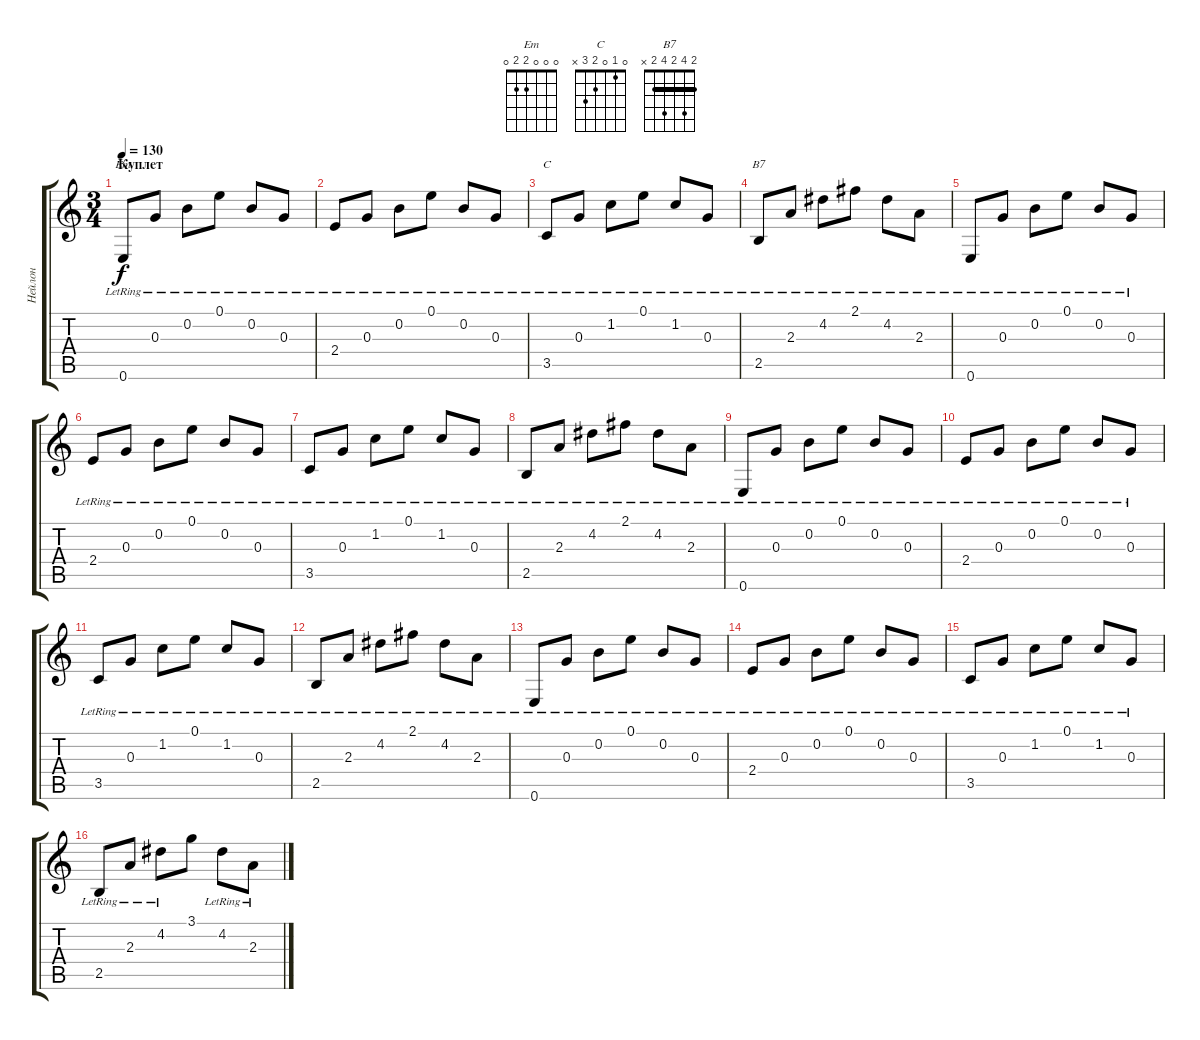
\track ("Нейлон" "Нейлон") {instrument acousticguitarnylon}
\staff {score tabs}
\tuning (E4 B3 G3 D3 A2 E2) {hide}
\chord ("Em" 0 0 0 2 2 0)
\chord ("C" 0 1 0 2 3 x)
\chord ("B7" 2 4 2 4 2 x) {barre 2}
\ts (3 4)
\section ("" "Куплет")
\tempo 130
\clef g2
\ks c
0.6{lr}.8{ch "Em" dy f} 0.3{lr}.8 0.2{lr}.8 0.1{lr}.8 0.2{lr}.8 0.3{lr}.8 |
2.4{lr}.8 0.3{lr}.8 0.2{lr}.8 0.1{lr}.8 0.2{lr}.8 0.3{lr}.8 |
3.5{lr}.8{ch "C"} 0.3{lr}.8 1.2{lr}.8 0.1{lr}.8 1.2{lr}.8 0.3{lr}.8 |
2.5{lr}.8{ch "B7"} 2.3{lr}.8 4.2{lr}.8 2.1{lr}.8 4.2{lr}.8 2.3{lr}.8 |
0.6{lr}.8 0.3{lr}.8 0.2{lr}.8 0.1{lr}.8 0.2{lr}.8 0.3{lr}.8 |
2.4{lr}.8 0.3{lr}.8 0.2{lr}.8 0.1{lr}.8 0.2{lr}.8 0.3{lr}.8 |
3.5{lr}.8 0.3{lr}.8 1.2{lr}.8 0.1{lr}.8 1.2{lr}.8 0.3{lr}.8 |
2.5{lr}.8 2.3{lr}.8 4.2{lr}.8 2.1{lr}.8 4.2{lr}.8 2.3{lr}.8 |
0.6{lr}.8 0.3{lr}.8 0.2{lr}.8 0.1{lr}.8 0.2{lr}.8 0.3{lr}.8 |
2.4{lr}.8 0.3{lr}.8 0.2{lr}.8 0.1{lr}.8 0.2{lr}.8 0.3{lr}.8 |
3.5{lr}.8 0.3{lr}.8 1.2{lr}.8 0.1{lr}.8 1.2{lr}.8 0.3{lr}.8 |
2.5{lr}.8 2.3{lr}.8 4.2{lr}.8 2.1{lr}.8 4.2{lr}.8 2.3{lr}.8 |
0.6{lr}.8 0.3{lr}.8 0.2{lr}.8 0.1{lr}.8 0.2{lr}.8 0.3{lr}.8 |
2.4{lr}.8 0.3{lr}.8 0.2{lr}.8 0.1{lr}.8 0.2{lr}.8 0.3{lr}.8 |
3.5{lr}.8 0.3{lr}.8 1.2{lr}.8 0.1{lr}.8 1.2{lr}.8 0.3{lr}.8 |
2.5{lr}.8 2.3{lr}.8 4.2{lr}.8 3.1.8 4.2{lr}.8 2.3{lr}.8
